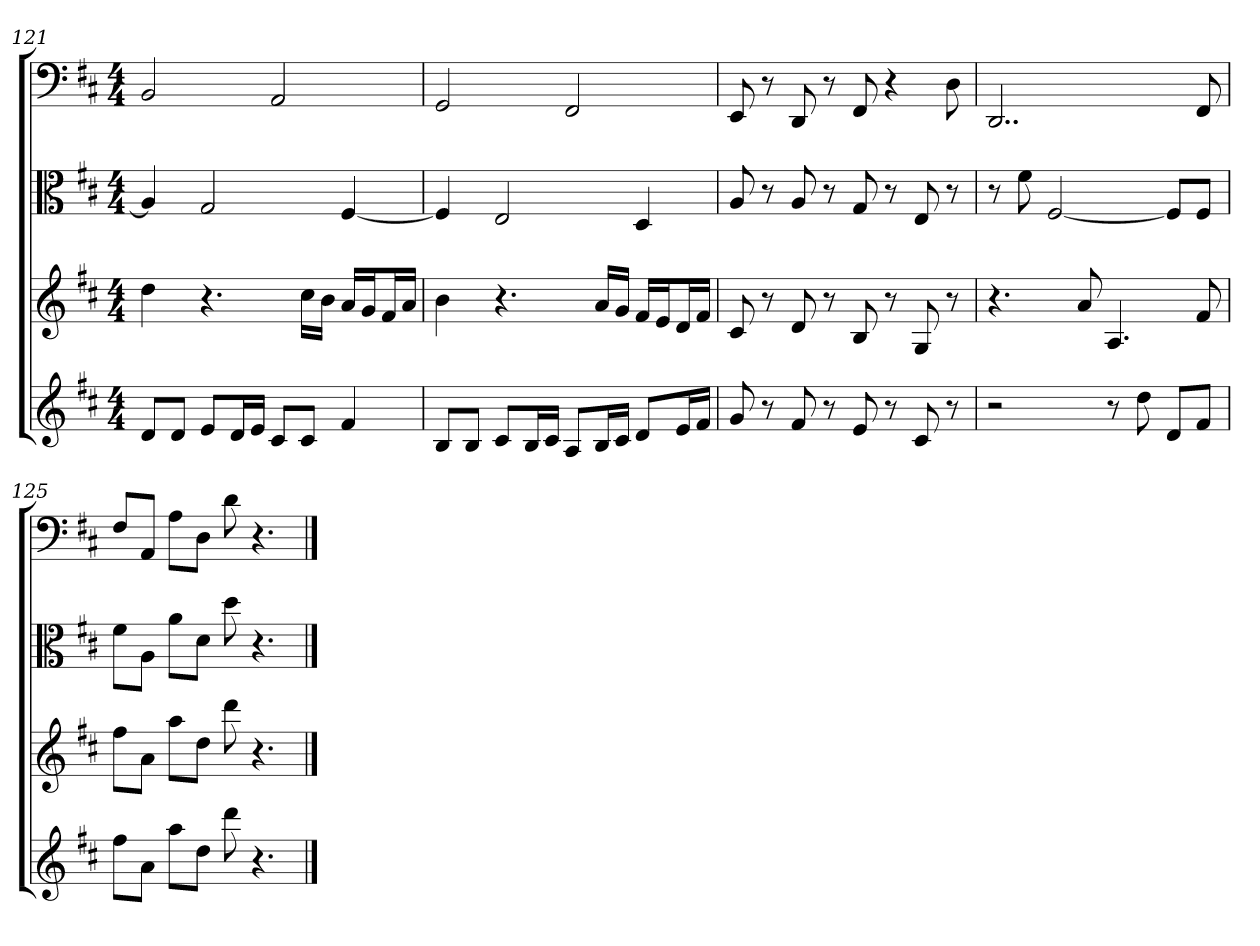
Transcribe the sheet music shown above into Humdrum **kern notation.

**kern	**kern	**kern	**kern
*part4	*part3	*part2	*part1
*staff4	*staff3	*staff2	*staff1
*	*	*clefC3	*clefF4
*k[f#c#]	*k[f#c#]	*k[f#c#]	*k[f#c#]
*D:	*D:	*D:	*D:
*M4/4	*M4/4	*M4/4	*M4/4
=121	=121	=121	=121
8dL	4dd	4A]	2BB
8dJ	.	.	.
8eL	4.r	2G	.
16dL	.	.	.
16eJJ	.	.	.
8c#L	.	.	2AA
8c#J	16cc#LL	.	.
.	16bJJ	.	.
4f#	16aLL	[4F#	.
.	16gJ	.	.
.	16f#L	.	.
.	16aJJ	.	.
=122	=122	=122	=122
8BL	4b	4F#]	2GG
8BJ	.	.	.
8c#L	4.r	2E	.
16BL	.	.	.
16c#JJ	.	.	.
8AL	.	.	2FF#
16BL	16aLL	.	.
16c#JJ	16gJJ	.	.
8dL	16f#LL	4D	.
.	16eJ	.	.
16eL	16dL	.	.
16f#JJ	16f#JJ	.	.
=123	=123	=123	=123
8g	8c#	8A	8EE
8r	8r	8r	8r
8f#	8d	8A	8DD
8r	8r	8r	8r
8e	8B	8G	8FF#
8r	8r	8r	4r
8c#	8G	8E	.
8r	8r	8r	8D
=124	=124	=124	=124
2r	4.r	8r	2..DD
.	.	8f#	.
.	.	[2F#	.
.	8a	.	.
8r	4.A	.	.
8dd	.	.	.
8dL	.	8F#/L]	.
8f#J	8f#	8F#/J	8FF#
=125	=125	=125	=125
8ff#L	8ff#L	8f#\L	8F#/L
8aJ	8aJ	8A\J	8AA/J
8aaL	8aaL	8a\L	8A\L
8ddJ	8ddJ	8d\J	8D\J
8ddd	8ddd	8dd	8d
4.r	4.r	4.r	4.r
==	==	==	==
*-	*-	*-	*-
